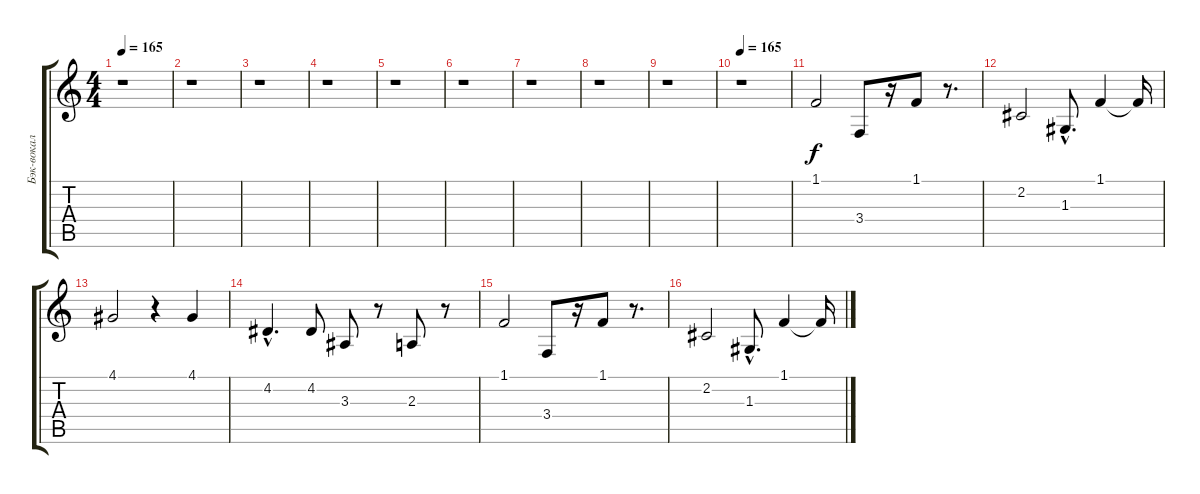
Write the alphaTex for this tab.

\track ("Бэк-вокал" "Бэк-вокал") {instrument brasssection}
\staff {score tabs}
\tuning (E4 B3 G3 D3 A2 E2) {hide}
\ts (4 4)
\tempo 165
\clef g2
\ks c
r.1{dy f} |
r.1 |
r.1 |
r.1 |
r.1 |
r.1 |
r.1 |
r.1 |
r.1 |
\tempo 165
r.1 |
1.1.2 3.4.8 r.16 1.1.8 r.8{d} |
2.2.2 1.3{hac}.8{d} 1.1.4 1.1{t}.16 |
4.1.2 r.4 4.1.4 |
4.2{hac}.4{d} 4.2.8 3.3.8 r.8 2.3.8 r.8 |
1.1.2 3.4.8 r.16 1.1.8 r.8{d} |
2.2.2 1.3{hac}.8{d} 1.1.4 1.1{t}.16
